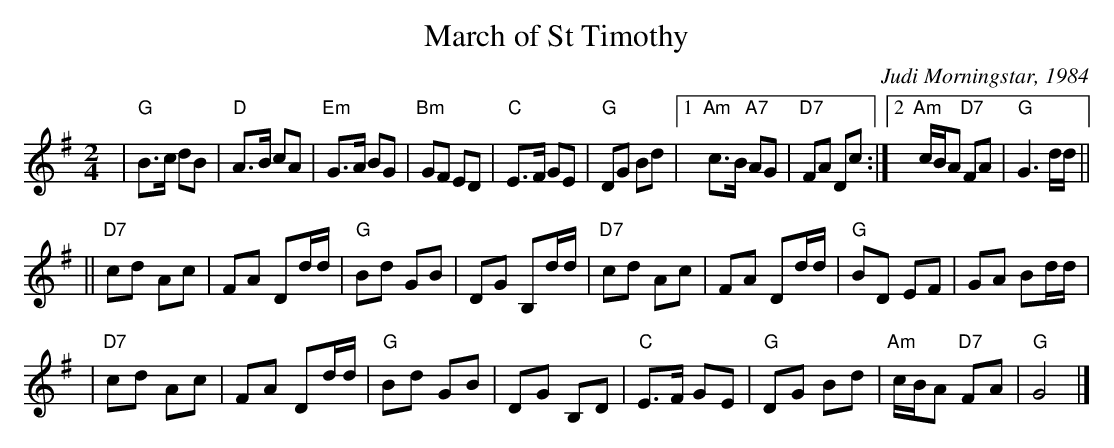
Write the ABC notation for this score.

X:1
T: March of St Timothy
C: Judi Morningstar, 1984
M: 2/4
L: 1/4
K: G
| "G"B3/4c/4 d/B/ | "D"A3/4B/4 c/A/ \
| "Em"G3/4A/4 B/G/ | "Bm"G/F/ E/D/ \
| "C"E3/4F/4 G/E/ | "G"D/G/ B/d/ \
|[1"Am"c3/4B/4 "A7"A/G/ | "D7"F/A/ D/c/ \
:|2"Am"c/4B/4A/ "D7"F/A/ | "G"G3/d/4d/4 ||
|| "D7"c/d/ A/c/ | F/A/ D/d/4d/4 \
| "G"B/d/ G/B/ | D/G/ B,/d/4d/4 \
| "D7"c/d/ A/c/ | F/A/ D/d/4d/4 \
| "G"B/D/ E/F/ | G/A/ B/d/4d/4 |
| "D7"c/d/ A/c/ | F/A/ D/d/4d/4 \
| "G"B/d/ G/B/ | D/G/ B,/D/ \
| "C"E3/4F/4 G/E/ | "G"D/G/ B/d/ \
| "Am"c/4B/4A/ "D7"F/A/ | "G"G2 |]
